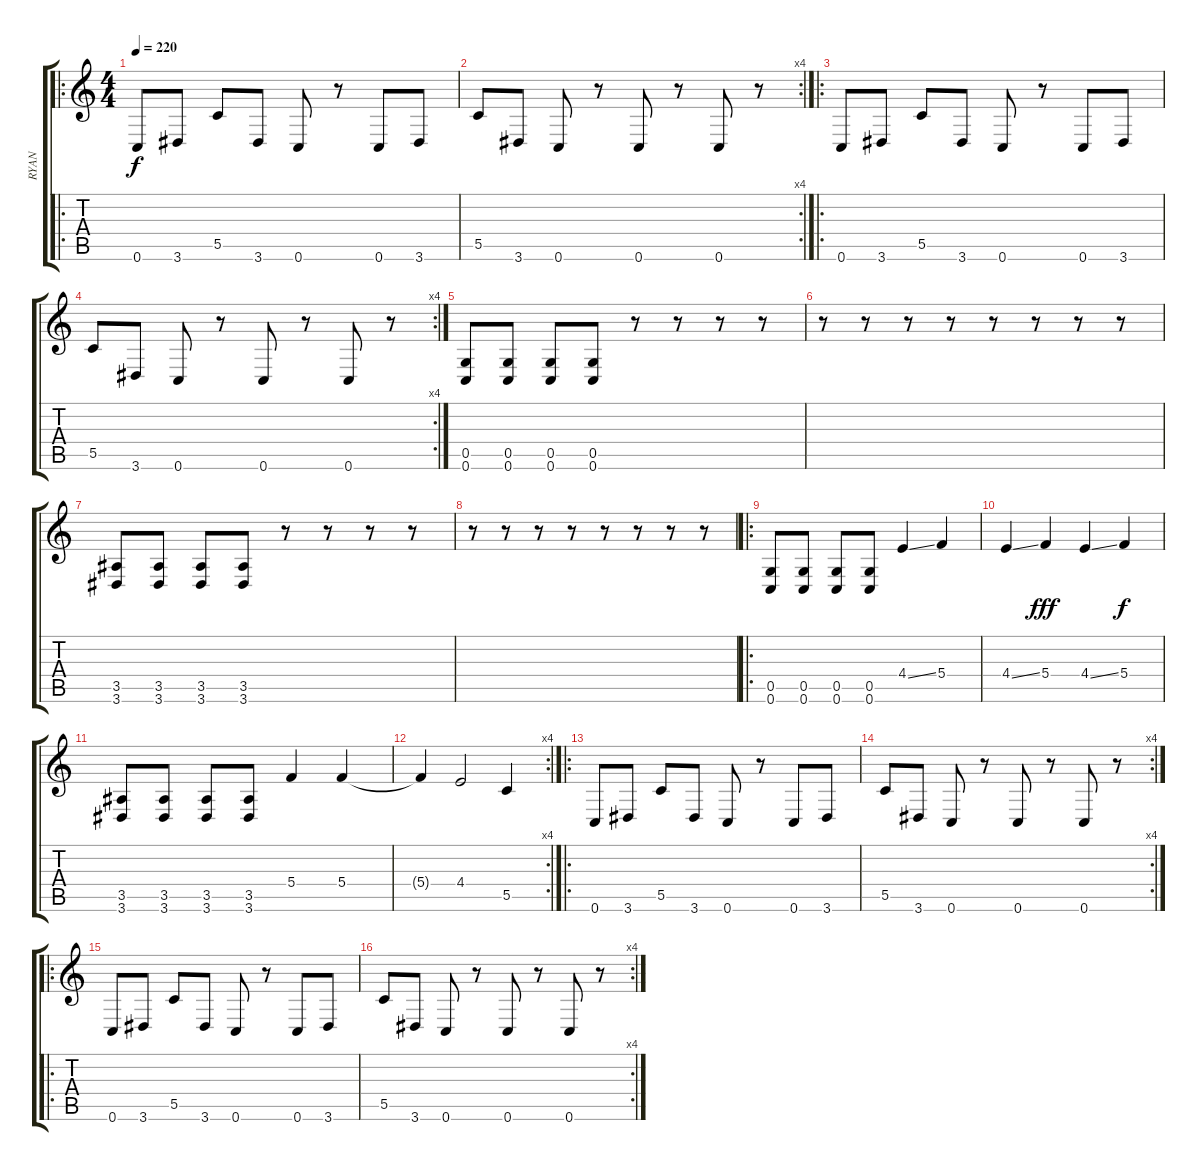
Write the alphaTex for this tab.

\track ("RYAN" "RYAN") {instrument electricbassfinger}
\staff {score tabs}
\tuning (D4 A3 F3 C3 G2 C2) {hide}
\ro
\ts (4 4)
\tempo 220
\clef g2
\ks c
0.6.8{dy f} 3.6.8 5.5.8 3.6.8 0.6.8 r.8 0.6.8 3.6.8 |
\rc 4
5.5.8 3.6.8 0.6.8 r.8 0.6.8 r.8 0.6.8 r.8 |
\ro
0.6.8 3.6.8 5.5.8 3.6.8 0.6.8 r.8 0.6.8 3.6.8 |
\rc 4
5.5.8 3.6.8 0.6.8 r.8 0.6.8 r.8 0.6.8 r.8 |
(0.5 0.6).8 (0.5 0.6).8 (0.5 0.6).8 (0.5 0.6).8 r.8 r.8 r.8 r.8 |
r.8 r.8 r.8 r.8 r.8 r.8 r.8 r.8 |
(3.5 3.6).8 (3.5 3.6).8 (3.5 3.6).8 (3.5 3.6).8 r.8 r.8 r.8 r.8 |
r.8 r.8 r.8 r.8 r.8 r.8 r.8 r.8 |
\ro
(0.5 0.6).8 (0.5 0.6).8 (0.5 0.6).8 (0.5 0.6).8 4.4{ss}.4 5.4.4 |
4.4{ss}.4 5.4.4{dy fff} 4.4{ss}.4 5.4.4{dy f} |
(3.5 3.6).8 (3.5 3.6).8 (3.5 3.6).8 (3.5 3.6).8 5.4.4 5.4.4 |
\rc 4
5.4{t}.4 4.4.2 5.5.4 |
\ro
0.6.8 3.6.8 5.5.8 3.6.8 0.6.8 r.8 0.6.8 3.6.8 |
\rc 4
5.5.8 3.6.8 0.6.8 r.8 0.6.8 r.8 0.6.8 r.8 |
\ro
0.6.8 3.6.8 5.5.8 3.6.8 0.6.8 r.8 0.6.8 3.6.8 |
\rc 4
5.5.8 3.6.8 0.6.8 r.8 0.6.8 r.8 0.6.8 r.8
